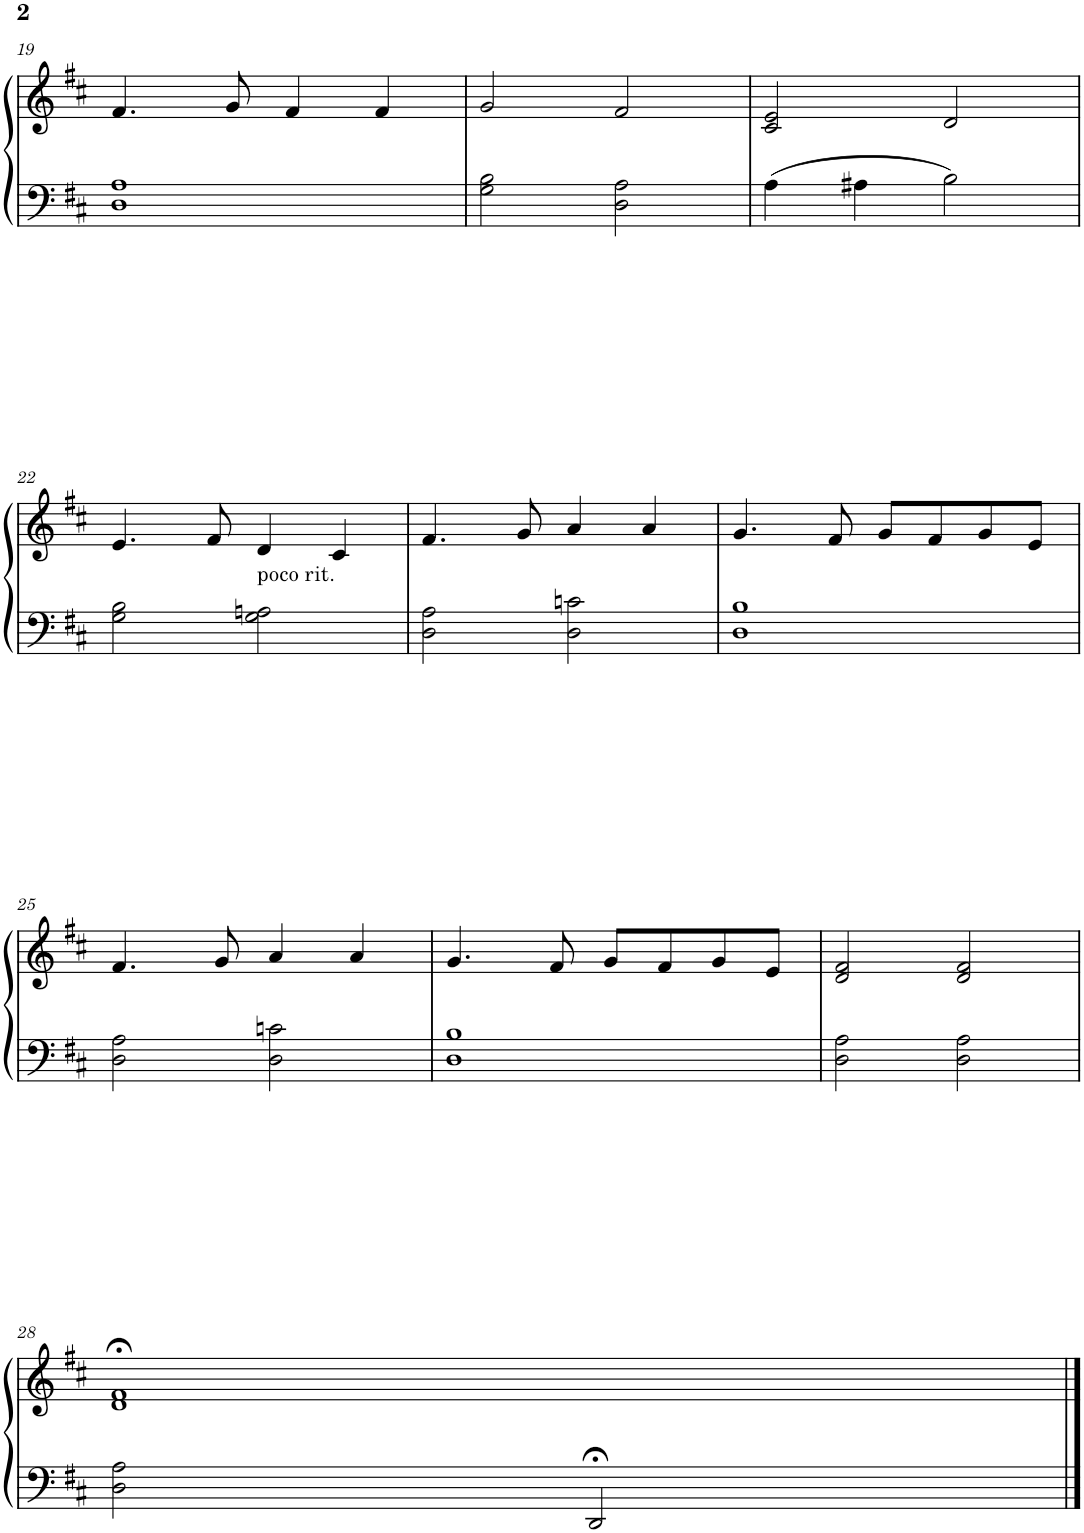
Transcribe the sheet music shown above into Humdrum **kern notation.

**kern	**kern
*part1	*part1
*staff2	*staff1
*I"Piano	*
*I'Pno.	*
!!LO:PB:g=z
*clefF4	*clefG2
*k[f#c#]	*k[f#c#]
*M4/4	*M4/4
=19	=19
1D 1A	4.f#/
.	8g/
.	4f#/
.	4f#/
=20	=20
2G\ 2B\	2g/
2D\ 2A\	2f#/
=21	=21
4A\	2c#/ 2e/
4A#X\	.
2B\	2d/
!!LO:LB:g=z
=22	=22
2G\ 2B\	4.e/
.	8f#/
!LO:TX:a:t=poco rit.	!
2G\ 2An\	4d/
.	4c#/
=23	=23
2D\ 2A\	4.f#/
.	8g/
2D\ 2cn\	4a/
.	4a/
=24	=24
1D 1B	4.g/
.	8f#/
.	8g/L
.	8f#/
.	8g/
.	8e/J
!!LO:LB:g=z
=25	=25
2D\ 2A\	4.f#/
.	8g/
2D\ 2cn\	4a/
.	4a/
=26	=26
1D 1B	4.g/
.	8f#/
.	8g/L
.	8f#/
.	8g/
.	8e/J
=27	=27
2D\ 2A\	2d/ 2f#/
2D\ 2A\	2d/ 2f#/
!!LO:LB:g=z
=28	=28
2D\ 2A\	1d;< 1f#;<
2DD;</	.
==	==
*-	*-
